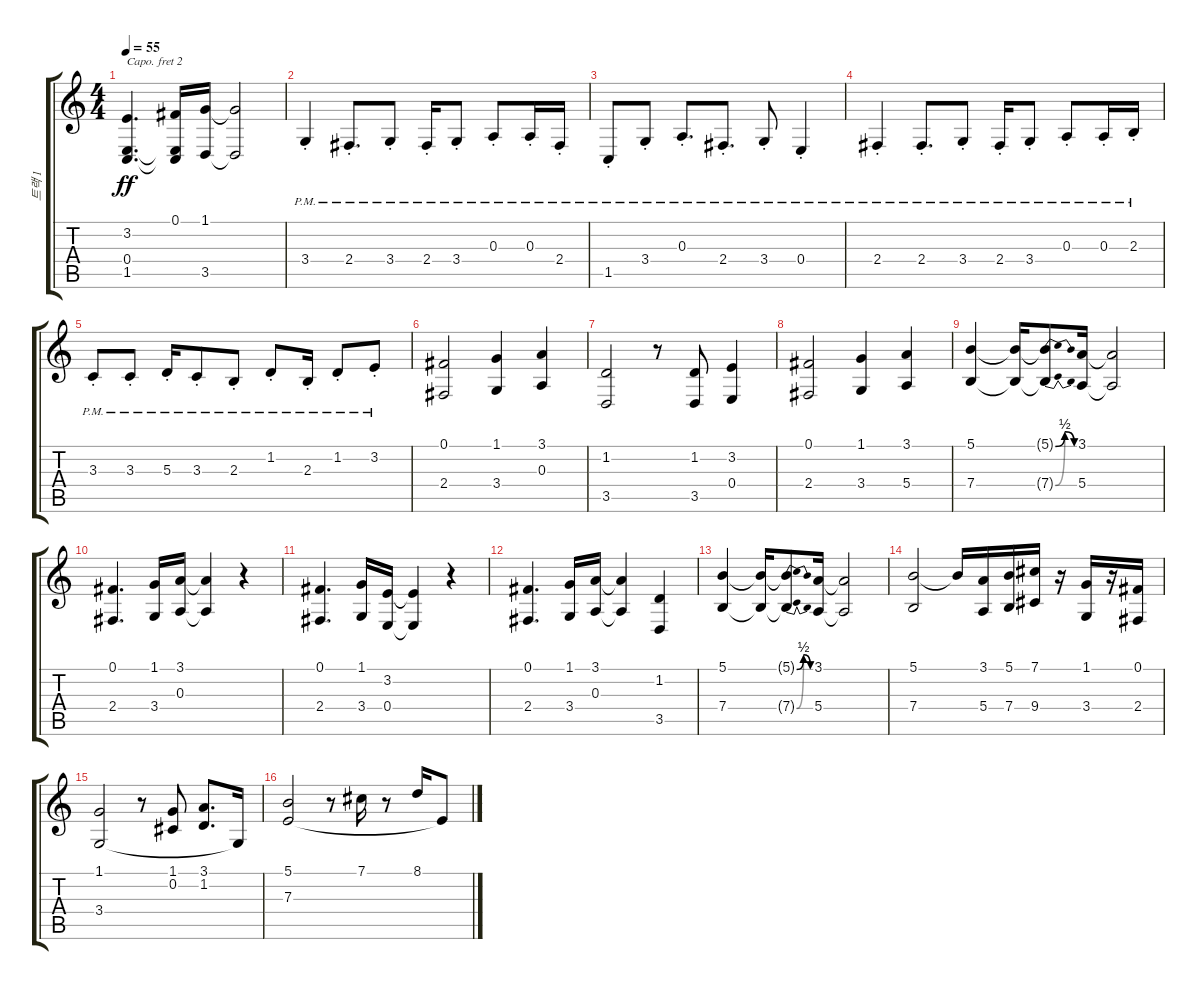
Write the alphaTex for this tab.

\track ("트랙 1" "트랙 1") {instrument sopranosax}
\staff {score tabs}
\capo 2
\tuning (E4 B3 G3 D3 A2 E2) {hide}
\ts (4 4)
\tempo 55
\clef g2
\ks c
(3.2 0.4 1.5).4{d dy ff} (0.1 0.4{t} 1.5{t}).16 (1.1 3.5).16 (1.1{t} 3.5{t}).2 |
3.4{pm st}.4 2.4{pm st}.8{d} 3.4{pm st}.8 2.4{pm st}.16 3.4{pm st}.8 0.3{pm st}.8 0.3{pm st}.16 2.4{pm st}.16 |
1.5{pm st}.8 3.4{pm st}.8 0.3{pm st}.8{d} 2.4{pm st}.8{d} 3.4{pm st}.8 0.4{pm st}.4 |
2.4{pm st}.4 2.4{pm st}.8{d} 3.4{pm st}.8 2.4{pm st}.16 3.4{pm st}.8 0.3{pm st}.8 0.3{pm st}.16 2.3{pm st}.16 |
3.3{pm st}.8 3.3{pm st}.8 5.3{pm st}.16 3.3{pm st}.8 2.3{pm st}.8 1.2{pm st}.8 2.3{pm st}.16 1.2{pm st}.8 3.2{pm st}.8 |
(0.1 2.4).2 (1.1 3.4).4 (3.1 0.3).4 |
(1.2 3.5).2 r.8 (1.2 3.5).8 (3.2 0.4).4 |
(0.1 2.4).2 (1.1 3.4).4 (3.1 5.4).4 |
(5.1 7.4).4 (5.1{t} 7.4{t}).16 (5.1{be (bendrelease 0 0 30 2 30 2 60 0) t} 7.4{be (bendrelease 0 0 30 2 30 2 60 0) t}).8 (3.1 5.4).16 (3.1{t} 5.4{t}).2 |
(0.1 2.4).4{d} (1.1 3.4).16 (3.1 0.3).16 (3.1{t} 0.3{t}).4 r.4 |
(0.1 2.4).4{d} (1.1 3.4).16 (3.2 0.4).16 (3.2{t} 0.4{t}).4 r.4 |
(0.1 2.4).4{d} (1.1 3.4).16 (3.1 0.3).16 (3.1{t} 0.3{t}).4 (1.2 3.5).4 |
(5.1 7.4).4 (5.1{t} 7.4{t}).16 (5.1{be (bendrelease 0 0 30 2 30 2 60 0) t} 7.4{be (bendrelease 0 0 30 2 30 2 60 0) t}).8 (3.1 5.4).16 (3.1{t} 5.4{t}).2 |
(5.1 7.4).2 5.1{t}.16 (3.1 5.4).16 (5.1 7.4).16 (7.1 9.4).16 r.16 (1.1 3.4).16 r.16 (0.1 2.4).16 |
(1.1 3.4).2 r.8 (1.1 0.2).8 (3.1 1.2).8{d} 3.4{t}.16 |
(5.1 7.3).2 r.8 7.1.16 r.8 8.1.16 7.3{t}.8
